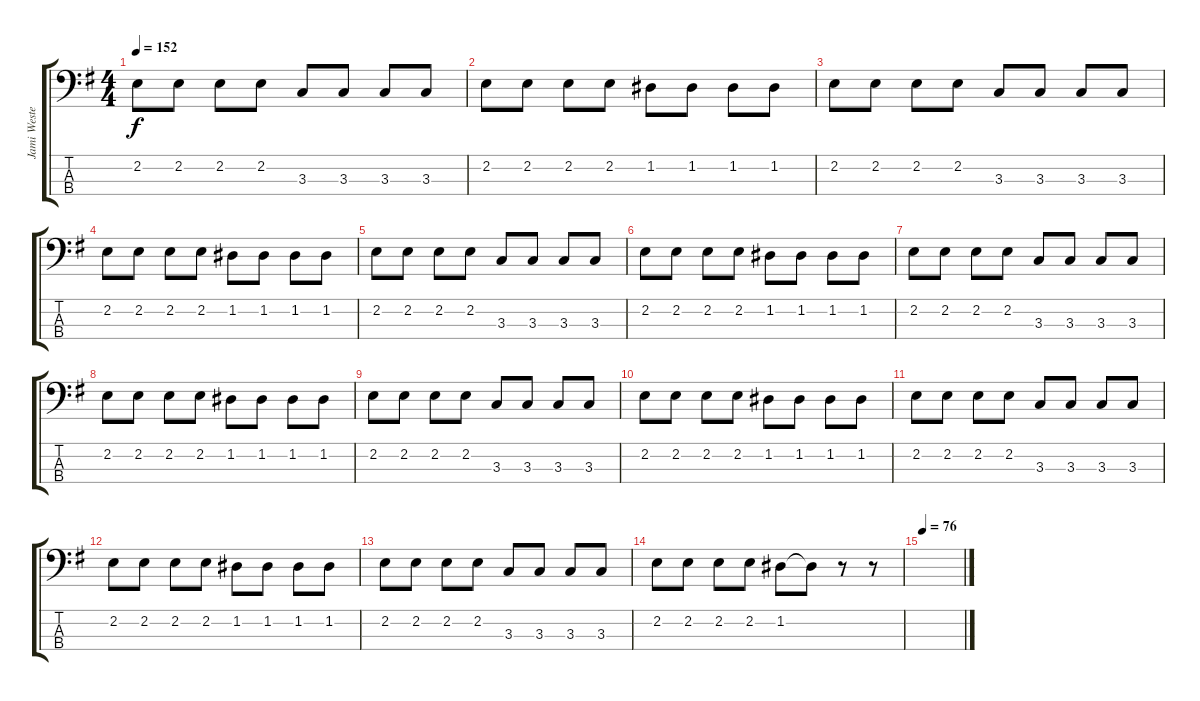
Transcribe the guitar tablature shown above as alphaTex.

\track ("Jami Westergård" "Jami Weste") {instrument slapbass1}
\staff {score tabs}
\tuning (G2 D2 A1 E1) {hide}
\ts (4 4)
\tempo 152
\clef f4
\ks eminor
2.2.8{dy f} 2.2.8 2.2.8 2.2.8 3.3.8 3.3.8 3.3.8 3.3.8 |
2.2.8 2.2.8 2.2.8 2.2.8 1.2.8 1.2.8 1.2.8 1.2.8 |
2.2.8 2.2.8 2.2.8 2.2.8 3.3.8 3.3.8 3.3.8 3.3.8 |
2.2.8 2.2.8 2.2.8 2.2.8 1.2.8 1.2.8 1.2.8 1.2.8 |
2.2.8 2.2.8 2.2.8 2.2.8 3.3.8 3.3.8 3.3.8 3.3.8 |
2.2.8 2.2.8 2.2.8 2.2.8 1.2.8 1.2.8 1.2.8 1.2.8 |
2.2.8 2.2.8 2.2.8 2.2.8 3.3.8 3.3.8 3.3.8 3.3.8 |
2.2.8 2.2.8 2.2.8 2.2.8 1.2.8 1.2.8 1.2.8 1.2.8 |
2.2.8 2.2.8 2.2.8 2.2.8 3.3.8 3.3.8 3.3.8 3.3.8 |
2.2.8 2.2.8 2.2.8 2.2.8 1.2.8 1.2.8 1.2.8 1.2.8 |
2.2.8 2.2.8 2.2.8 2.2.8 3.3.8 3.3.8 3.3.8 3.3.8 |
2.2.8 2.2.8 2.2.8 2.2.8 1.2.8 1.2.8 1.2.8 1.2.8 |
2.2.8 2.2.8 2.2.8 2.2.8 3.3.8 3.3.8 3.3.8 3.3.8 |
2.2.8 2.2.8 2.2.8 2.2.8 1.2.8 1.2{t}.8 r.8 r.8 |
\tempo 76
